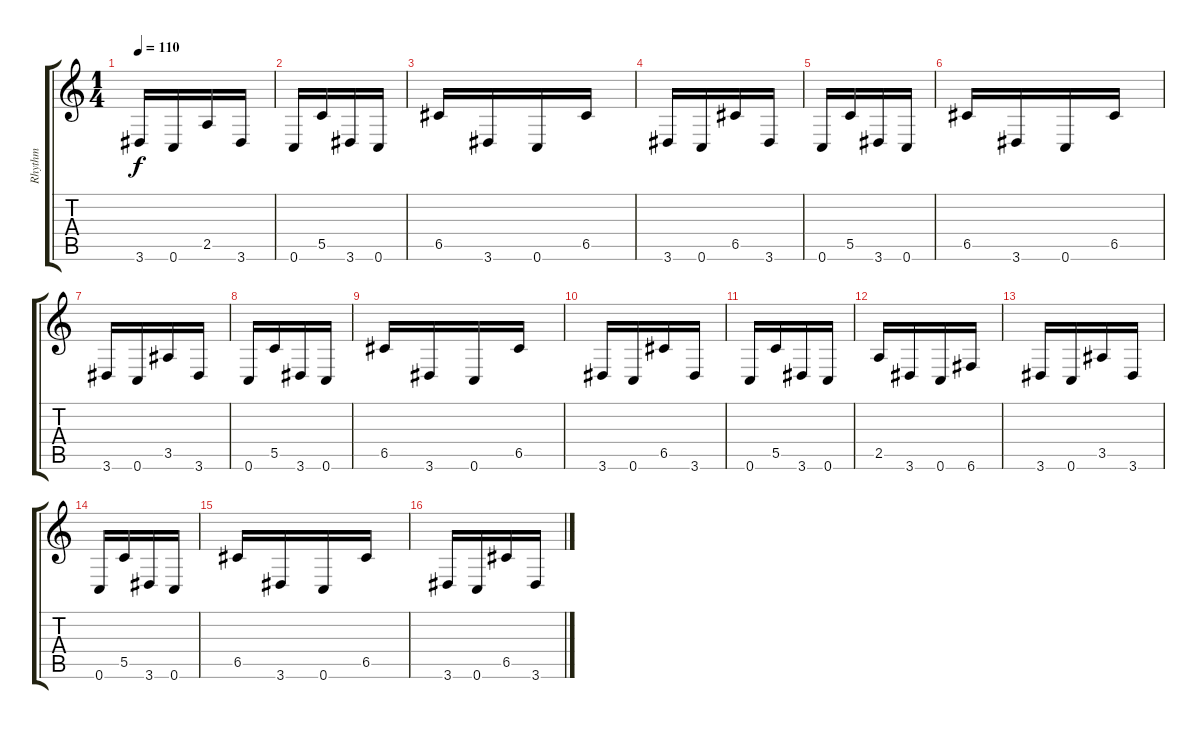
\track ("Rhythm" "Rhythm") {instrument distortionguitar}
\staff {score tabs}
\tuning (D4 A3 F3 C3 G2 C2) {hide}
\ts (1 4)
\tempo 110
\clef g2
\ks c
3.6.16{dy f} 0.6.16 2.5.16 3.6.16 |
0.6.16 5.5.16 3.6.16 0.6.16 |
6.5.16 3.6.16 0.6.16 6.5.16 |
3.6.16 0.6.16 6.5.16 3.6.16 |
0.6.16 5.5.16 3.6.16 0.6.16 |
6.5.16 3.6.16 0.6.16 6.5.16 |
3.6.16 0.6.16 3.5.16 3.6.16 |
0.6.16 5.5.16 3.6.16 0.6.16 |
6.5.16 3.6.16 0.6.16 6.5.16 |
3.6.16 0.6.16 6.5.16 3.6.16 |
0.6.16 5.5.16 3.6.16 0.6.16 |
2.5.16 3.6.16 0.6.16 6.6.16 |
3.6.16 0.6.16 3.5.16 3.6.16 |
0.6.16 5.5.16 3.6.16 0.6.16 |
6.5.16 3.6.16 0.6.16 6.5.16 |
3.6.16 0.6.16 6.5.16 3.6.16
